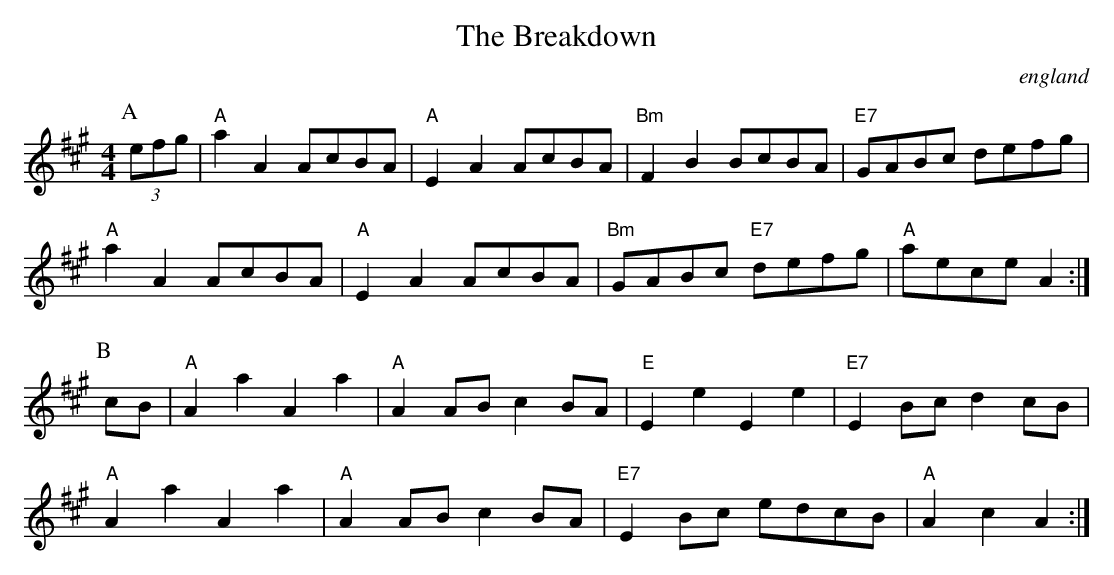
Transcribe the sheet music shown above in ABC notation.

X:1
T:The Breakdown
O:england
M:4/4
L:1/4
K:A
P:A
(3e/2f/2g/2|"A"aA A/2c/2B/2A/2|"A"EA A/2c/2B/2A/2|"Bm"FB B/2c/2B/2A/2|\
"E7"G/2A/2B/2c/2 d/2e/2f/2g/2|
"A"aA A/2c/2B/2A/2|"A"EA A/2c/2B/2A/2|"Bm"G/2A/2B/2c/2 "E7"d/2e/2f/2g/2|\
"A"a/2e/2c/2e/2 A:|
P:B
c/2B/2|"A"Aa Aa|"A"AA/2B/2 cB/2A/2|"E"Ee Ee|"E7"EB/2c/2 dc/2B/2|
"A"Aa Aa|"A"AA/2B/2 cB/2A/2|"E7"EB/2c/2 e/2d/2c/2B/2|"A"Ac A:|
